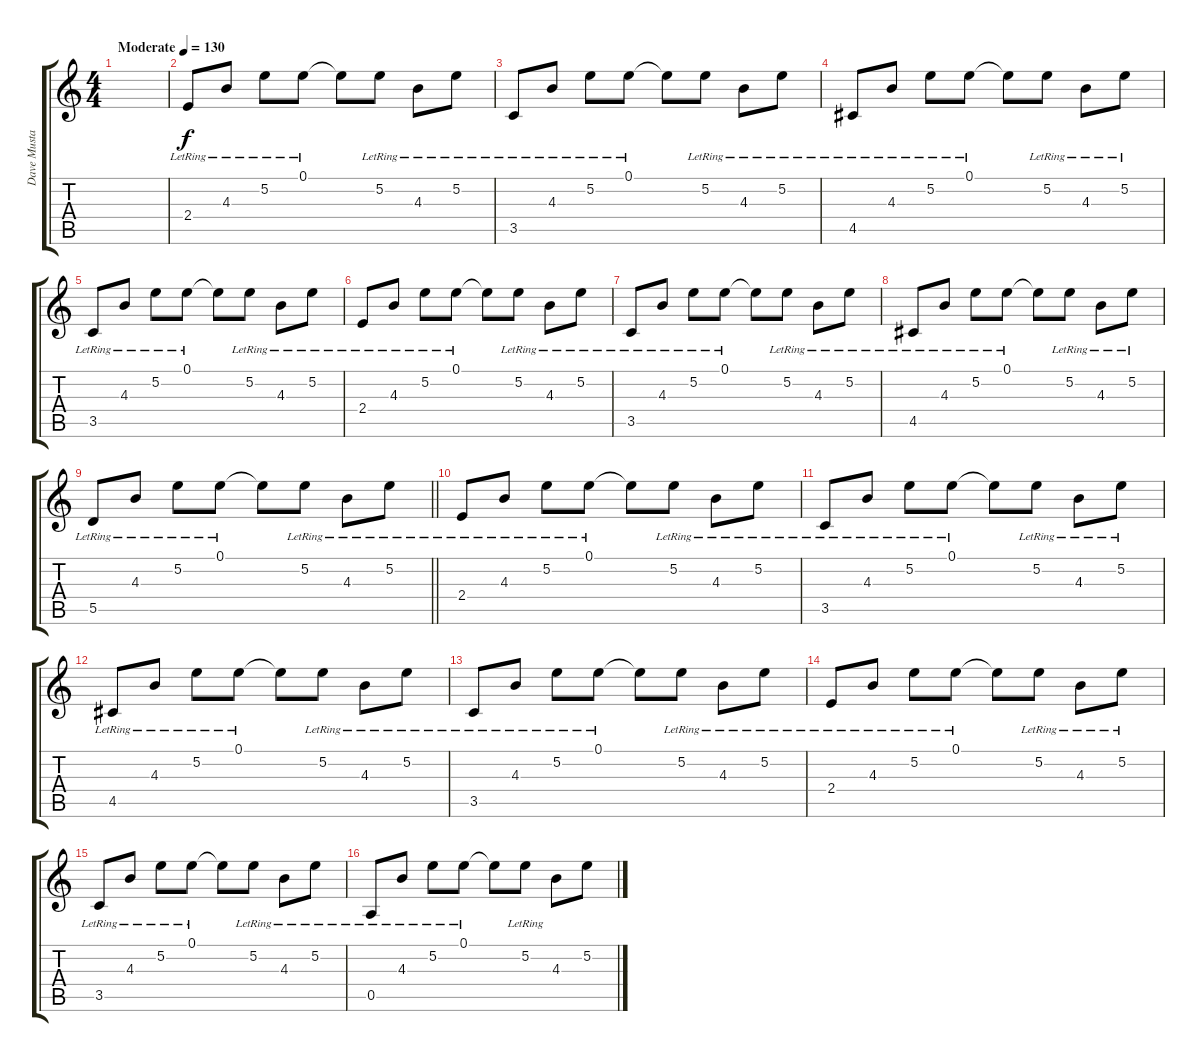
\track ("Dave Mustaine Clean" "Dave Musta") {instrument acousticguitarsteel}
\staff {score tabs}
\tuning (E4 B3 G3 D3 A2 E2) {hide}
\ts (4 4)
\tempo (130 "Moderate")
\clef g2
\ks c
|
2.4{lr}.8 4.3{lr}.8 5.2{lr}.8 0.1{lr}.8 0.1{t}.8 5.2{lr}.8 4.3{lr}.8 5.2{lr}.8 |
3.5{lr}.8 4.3{lr}.8 5.2{lr}.8 0.1{lr}.8 0.1{t}.8 5.2{lr}.8 4.3{lr}.8 5.2{lr}.8 |
4.5{lr}.8 4.3{lr}.8 5.2{lr}.8 0.1{lr}.8 0.1{t}.8 5.2{lr}.8 4.3{lr}.8 5.2{lr}.8 |
3.5{lr}.8 4.3{lr}.8 5.2{lr}.8 0.1{lr}.8 0.1{t}.8 5.2{lr}.8 4.3{lr}.8 5.2{lr}.8 |
2.4{lr}.8 4.3{lr}.8 5.2{lr}.8 0.1{lr}.8 0.1{t}.8 5.2{lr}.8 4.3{lr}.8 5.2{lr}.8 |
3.5{lr}.8 4.3{lr}.8 5.2{lr}.8 0.1{lr}.8 0.1{t}.8 5.2{lr}.8 4.3{lr}.8 5.2{lr}.8 |
4.5{lr}.8 4.3{lr}.8 5.2{lr}.8 0.1{lr}.8 0.1{t}.8 5.2{lr}.8 4.3{lr}.8 5.2{lr}.8 |
\barLineRight lightlight
5.5{lr}.8 4.3{lr}.8 5.2{lr}.8 0.1{lr}.8 0.1{t}.8 5.2{lr}.8 4.3{lr}.8 5.2{lr}.8 |
2.4{lr}.8{volume 12} 4.3{lr}.8 5.2{lr}.8 0.1{lr}.8 0.1{t}.8 5.2{lr}.8 4.3{lr}.8 5.2{lr}.8 |
3.5{lr}.8 4.3{lr}.8 5.2{lr}.8 0.1{lr}.8 0.1{t}.8 5.2{lr}.8 4.3{lr}.8 5.2{lr}.8 |
4.5{lr}.8 4.3{lr}.8 5.2{lr}.8 0.1{lr}.8 0.1{t}.8 5.2{lr}.8 4.3{lr}.8 5.2{lr}.8 |
3.5{lr}.8 4.3{lr}.8 5.2{lr}.8 0.1{lr}.8 0.1{t}.8 5.2{lr}.8 4.3{lr}.8 5.2{lr}.8 |
2.4{lr}.8 4.3{lr}.8 5.2{lr}.8 0.1{lr}.8 0.1{t}.8 5.2{lr}.8 4.3{lr}.8 5.2{lr}.8 |
3.5{lr}.8 4.3{lr}.8 5.2{lr}.8 0.1{lr}.8 0.1{t}.8 5.2{lr}.8 4.3{lr}.8 5.2{lr}.8 |
0.5{lr}.8 4.3{lr}.8 5.2{lr}.8 0.1{lr}.8 0.1{t}.8 5.2{lr}.8 4.3.8 5.2.8
